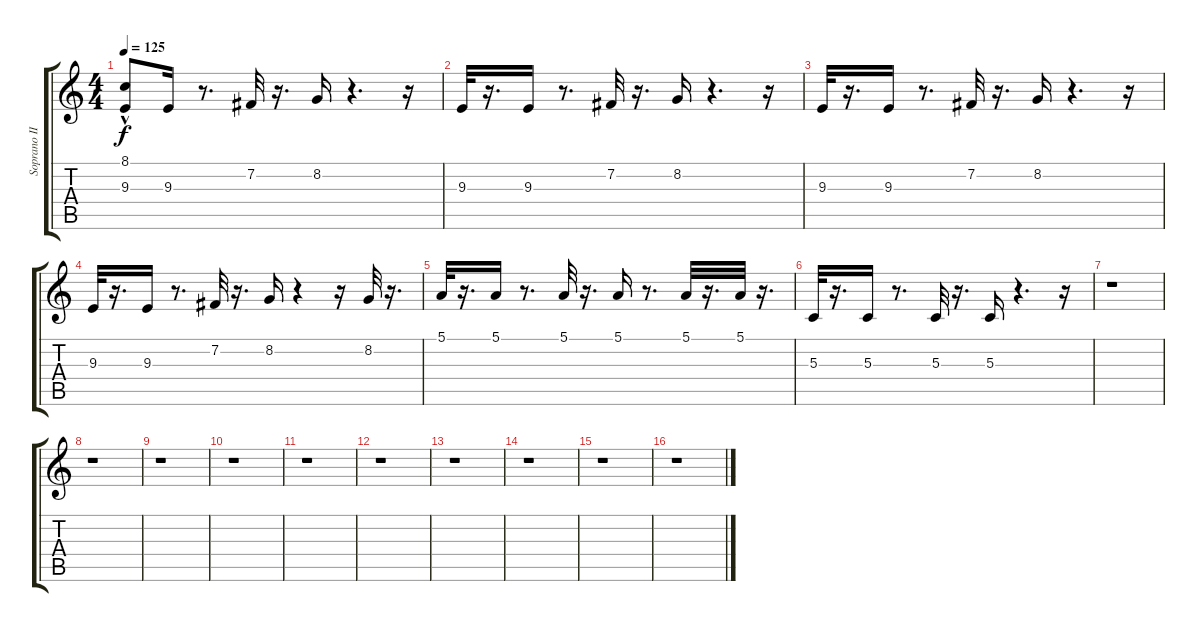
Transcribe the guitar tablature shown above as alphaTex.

\track ("Soprano II" "Soprano II") {instrument lead6voice}
\staff {score tabs}
\tuning (E4 B3 G3 D3 A2 E2) {hide}
\ts (4 4)
\tempo 125
\clef g2
\ks c
(8.1{hac} 9.3).8{dy f} 9.3.16 r.8{d} 7.2.32 r.16{d} 8.2.16 r.4{d} r.16 |
9.3.32 r.16{d} 9.3.16 r.8{d} 7.2.32 r.16{d} 8.2.16 r.4{d} r.16 |
9.3.32 r.16{d} 9.3.16 r.8{d} 7.2.32 r.16{d} 8.2.16 r.4{d} r.16 |
9.3.32 r.16{d} 9.3.16 r.8{d} 7.2.32 r.16{d} 8.2.16 r.4 r.16 8.2.32 r.16{d} |
5.1.32 r.16{d} 5.1.16 r.8{d} 5.1.32 r.16{d} 5.1.16 r.8{d} 5.1.32 r.16{d} 5.1.32 r.16{d} |
5.3.32 r.16{d} 5.3.16 r.8{d} 5.3.32 r.16{d} 5.3.16 r.4{d} r.16 |
r.1 |
r.1 |
r.1 |
r.1 |
r.1 |
r.1 |
r.1 |
r.1 |
r.1 |
r.1
